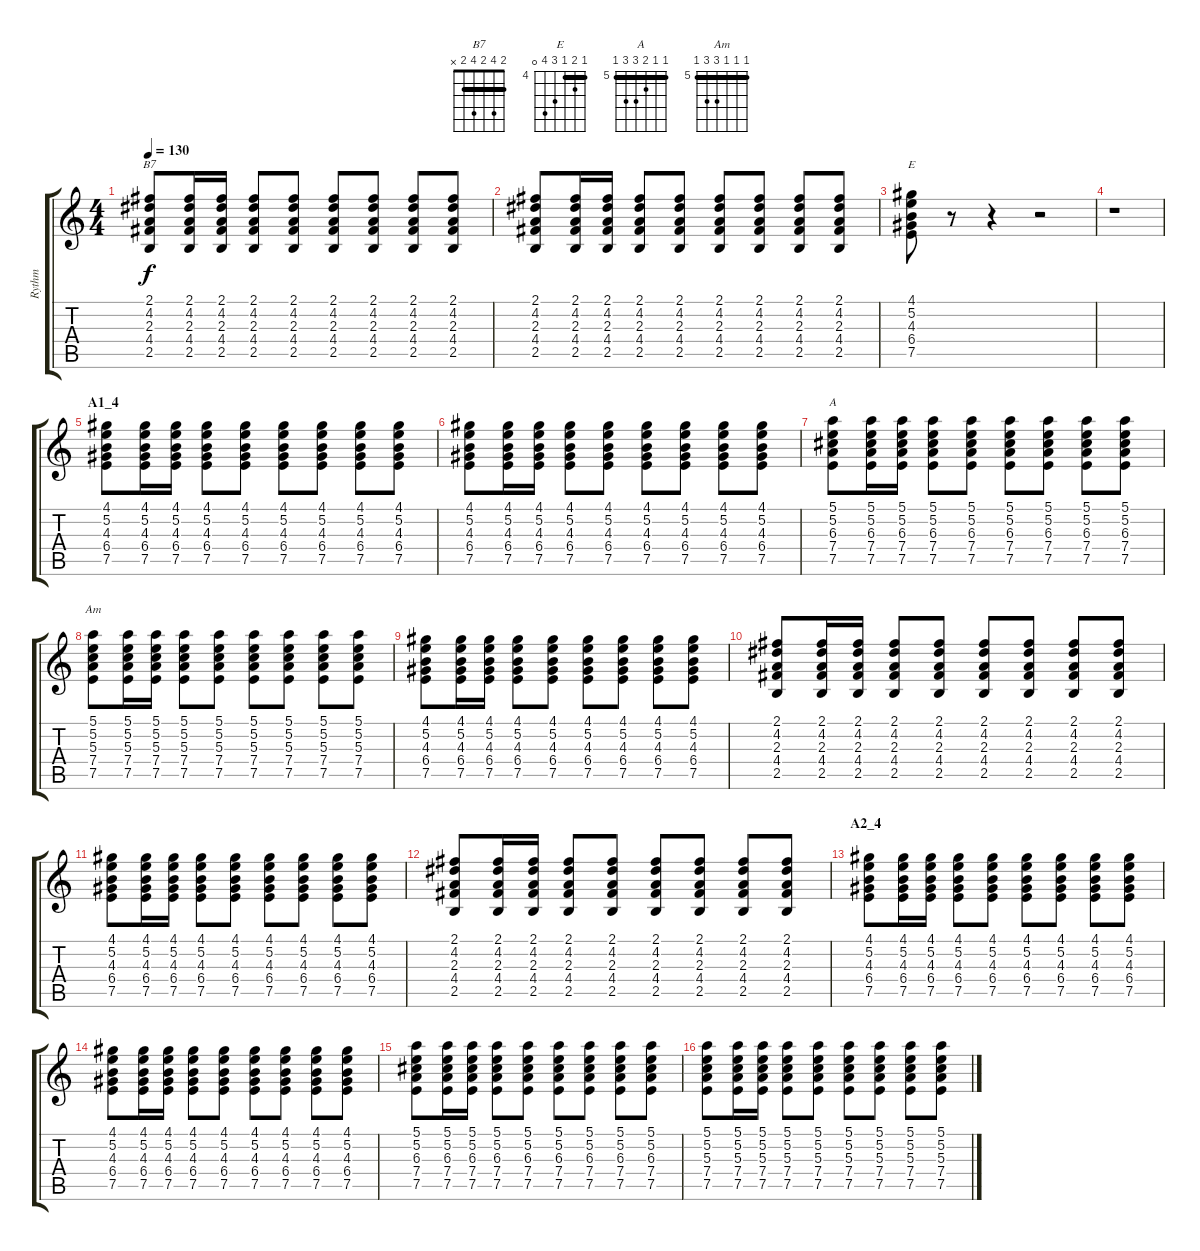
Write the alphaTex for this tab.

\track ("Rythm" "Rythm") {instrument acousticguitarnylon}
\staff {score tabs}
\tuning (E4 B3 G3 D3 A2 E2) {hide}
\chord ("B7" 2 4 2 4 2 x) {barre 2}
\chord ("E" 4 5 4 6 7 0) {firstfret 4 barre 4}
\chord ("A" 5 5 6 7 7 5) {firstfret 5 barre 5}
\chord ("Am" 5 5 5 7 7 5) {firstfret 5 barre 5}
\ts (4 4)
\tempo 130
\clef g2
\ks c
(2.1 4.2 2.3 4.4 2.5).8{ch "B7" dy f} (2.1 4.2 2.3 4.4 2.5).16 (2.1 4.2 2.3 4.4 2.5).16 (2.1 4.2 2.3 4.4 2.5).8 (2.1 4.2 2.3 4.4 2.5).8 (2.1 4.2 2.3 4.4 2.5).8 (2.1 4.2 2.3 4.4 2.5).8 (2.1 4.2 2.3 4.4 2.5).8 (2.1 4.2 2.3 4.4 2.5).8 |
(2.1 4.2 2.3 4.4 2.5).8 (2.1 4.2 2.3 4.4 2.5).16 (2.1 4.2 2.3 4.4 2.5).16 (2.1 4.2 2.3 4.4 2.5).8 (2.1 4.2 2.3 4.4 2.5).8 (2.1 4.2 2.3 4.4 2.5).8 (2.1 4.2 2.3 4.4 2.5).8 (2.1 4.2 2.3 4.4 2.5).8 (2.1 4.2 2.3 4.4 2.5).8 |
(4.1 5.2 4.3 6.4 7.5).8{ch "E"} r.8 r.4 r.2 |
r.1 |
\section ("" "A1_4")
(4.1 5.2 4.3 6.4 7.5).8 (4.1 5.2 4.3 6.4 7.5).16 (4.1 5.2 4.3 6.4 7.5).16 (4.1 5.2 4.3 6.4 7.5).8 (4.1 5.2 4.3 6.4 7.5).8 (4.1 5.2 4.3 6.4 7.5).8 (4.1 5.2 4.3 6.4 7.5).8 (4.1 5.2 4.3 6.4 7.5).8 (4.1 5.2 4.3 6.4 7.5).8 |
(4.1 5.2 4.3 6.4 7.5).8 (4.1 5.2 4.3 6.4 7.5).16 (4.1 5.2 4.3 6.4 7.5).16 (4.1 5.2 4.3 6.4 7.5).8 (4.1 5.2 4.3 6.4 7.5).8 (4.1 5.2 4.3 6.4 7.5).8 (4.1 5.2 4.3 6.4 7.5).8 (4.1 5.2 4.3 6.4 7.5).8 (4.1 5.2 4.3 6.4 7.5).8 |
(5.1 5.2 6.3 7.4 7.5).8{ch "A"} (5.1 5.2 6.3 7.4 7.5).16 (5.1 5.2 6.3 7.4 7.5).16 (5.1 5.2 6.3 7.4 7.5).8 (5.1 5.2 6.3 7.4 7.5).8 (5.1 5.2 6.3 7.4 7.5).8 (5.1 5.2 6.3 7.4 7.5).8 (5.1 5.2 6.3 7.4 7.5).8 (5.1 5.2 6.3 7.4 7.5).8 |
(5.1 5.2 5.3 7.4 7.5).8{ch "Am"} (5.1 5.2 5.3 7.4 7.5).16 (5.1 5.2 5.3 7.4 7.5).16 (5.1 5.2 5.3 7.4 7.5).8 (5.1 5.2 5.3 7.4 7.5).8 (5.1 5.2 5.3 7.4 7.5).8 (5.1 5.2 5.3 7.4 7.5).8 (5.1 5.2 5.3 7.4 7.5).8 (5.1 5.2 5.3 7.4 7.5).8 |
(4.1 5.2 4.3 6.4 7.5).8 (4.1 5.2 4.3 6.4 7.5).16 (4.1 5.2 4.3 6.4 7.5).16 (4.1 5.2 4.3 6.4 7.5).8 (4.1 5.2 4.3 6.4 7.5).8 (4.1 5.2 4.3 6.4 7.5).8 (4.1 5.2 4.3 6.4 7.5).8 (4.1 5.2 4.3 6.4 7.5).8 (4.1 5.2 4.3 6.4 7.5).8 |
(2.1 4.2 2.3 4.4 2.5).8 (2.1 4.2 2.3 4.4 2.5).16 (2.1 4.2 2.3 4.4 2.5).16 (2.1 4.2 2.3 4.4 2.5).8 (2.1 4.2 2.3 4.4 2.5).8 (2.1 4.2 2.3 4.4 2.5).8 (2.1 4.2 2.3 4.4 2.5).8 (2.1 4.2 2.3 4.4 2.5).8 (2.1 4.2 2.3 4.4 2.5).8 |
(4.1 5.2 4.3 6.4 7.5).8 (4.1 5.2 4.3 6.4 7.5).16 (4.1 5.2 4.3 6.4 7.5).16 (4.1 5.2 4.3 6.4 7.5).8 (4.1 5.2 4.3 6.4 7.5).8 (4.1 5.2 4.3 6.4 7.5).8 (4.1 5.2 4.3 6.4 7.5).8 (4.1 5.2 4.3 6.4 7.5).8 (4.1 5.2 4.3 6.4 7.5).8 |
(2.1 4.2 2.3 4.4 2.5).8 (2.1 4.2 2.3 4.4 2.5).16 (2.1 4.2 2.3 4.4 2.5).16 (2.1 4.2 2.3 4.4 2.5).8 (2.1 4.2 2.3 4.4 2.5).8 (2.1 4.2 2.3 4.4 2.5).8 (2.1 4.2 2.3 4.4 2.5).8 (2.1 4.2 2.3 4.4 2.5).8 (2.1 4.2 2.3 4.4 2.5).8 |
\section ("" "A2_4")
(4.1 5.2 4.3 6.4 7.5).8 (4.1 5.2 4.3 6.4 7.5).16 (4.1 5.2 4.3 6.4 7.5).16 (4.1 5.2 4.3 6.4 7.5).8 (4.1 5.2 4.3 6.4 7.5).8 (4.1 5.2 4.3 6.4 7.5).8 (4.1 5.2 4.3 6.4 7.5).8 (4.1 5.2 4.3 6.4 7.5).8 (4.1 5.2 4.3 6.4 7.5).8 |
(4.1 5.2 4.3 6.4 7.5).8 (4.1 5.2 4.3 6.4 7.5).16 (4.1 5.2 4.3 6.4 7.5).16 (4.1 5.2 4.3 6.4 7.5).8 (4.1 5.2 4.3 6.4 7.5).8 (4.1 5.2 4.3 6.4 7.5).8 (4.1 5.2 4.3 6.4 7.5).8 (4.1 5.2 4.3 6.4 7.5).8 (4.1 5.2 4.3 6.4 7.5).8 |
(5.1 5.2 6.3 7.4 7.5).8 (5.1 5.2 6.3 7.4 7.5).16 (5.1 5.2 6.3 7.4 7.5).16 (5.1 5.2 6.3 7.4 7.5).8 (5.1 5.2 6.3 7.4 7.5).8 (5.1 5.2 6.3 7.4 7.5).8 (5.1 5.2 6.3 7.4 7.5).8 (5.1 5.2 6.3 7.4 7.5).8 (5.1 5.2 6.3 7.4 7.5).8 |
(5.1 5.2 5.3 7.4 7.5).8 (5.1 5.2 5.3 7.4 7.5).16 (5.1 5.2 5.3 7.4 7.5).16 (5.1 5.2 5.3 7.4 7.5).8 (5.1 5.2 5.3 7.4 7.5).8 (5.1 5.2 5.3 7.4 7.5).8 (5.1 5.2 5.3 7.4 7.5).8 (5.1 5.2 5.3 7.4 7.5).8 (5.1 5.2 5.3 7.4 7.5).8
